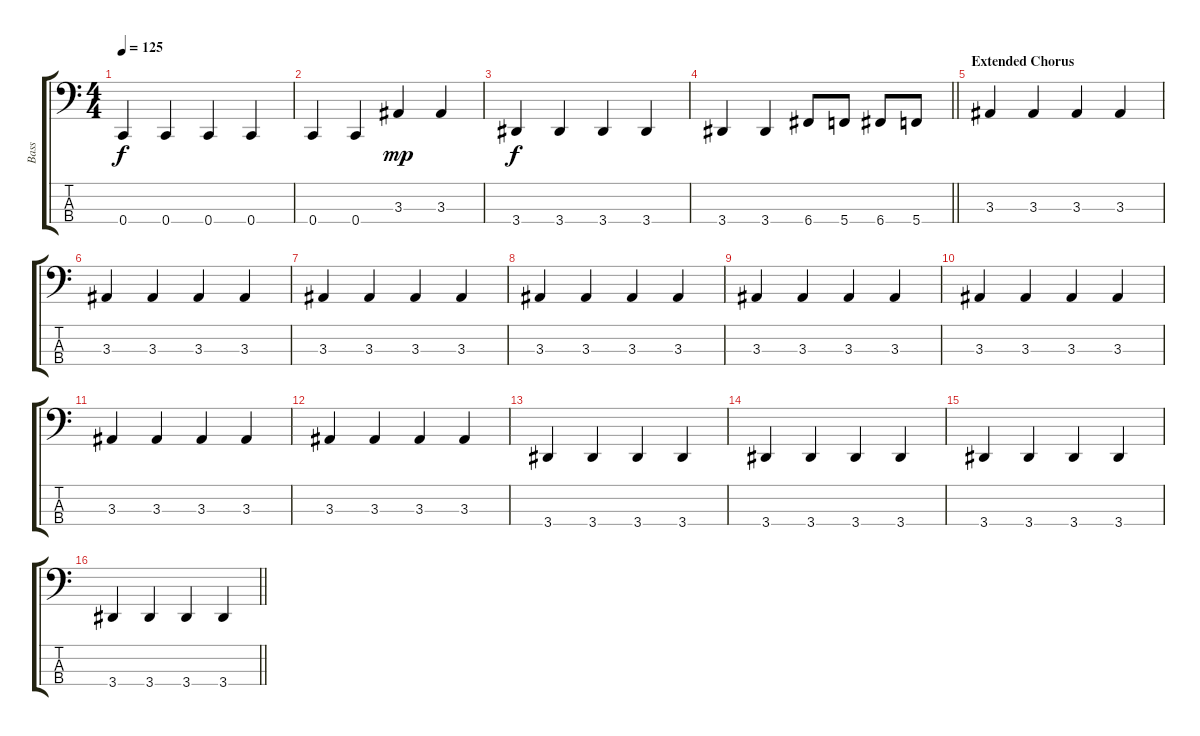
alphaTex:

\track ("Bass" "Bass") {instrument electricbassfinger}
\staff {score tabs}
\tuning (F2 C2 G1 C1) {hide}
\ts (4 4)
\tempo 125
\clef f4
\ks c
0.4.4{dy f} 0.4.4 0.4.4 0.4.4 |
0.4.4 0.4.4 3.3.4{dy mp} 3.3.4 |
3.4.4{dy f} 3.4.4 3.4.4 3.4.4 |
\barLineRight lightlight
3.4.4 3.4.4 6.4.8 5.4.8 6.4.8 5.4.8 |
\section ("" "Extended Chorus")
3.3.4 3.3.4 3.3.4 3.3.4 |
3.3.4 3.3.4 3.3.4 3.3.4 |
3.3.4 3.3.4 3.3.4 3.3.4 |
3.3.4 3.3.4 3.3.4 3.3.4 |
3.3.4 3.3.4 3.3.4 3.3.4 |
3.3.4 3.3.4 3.3.4 3.3.4 |
3.3.4 3.3.4 3.3.4 3.3.4 |
3.3.4 3.3.4 3.3.4 3.3.4 |
3.4.4 3.4.4 3.4.4 3.4.4 |
3.4.4 3.4.4 3.4.4 3.4.4 |
3.4.4 3.4.4 3.4.4 3.4.4 |
\barLineRight lightlight
3.4.4 3.4.4 3.4.4 3.4.4
